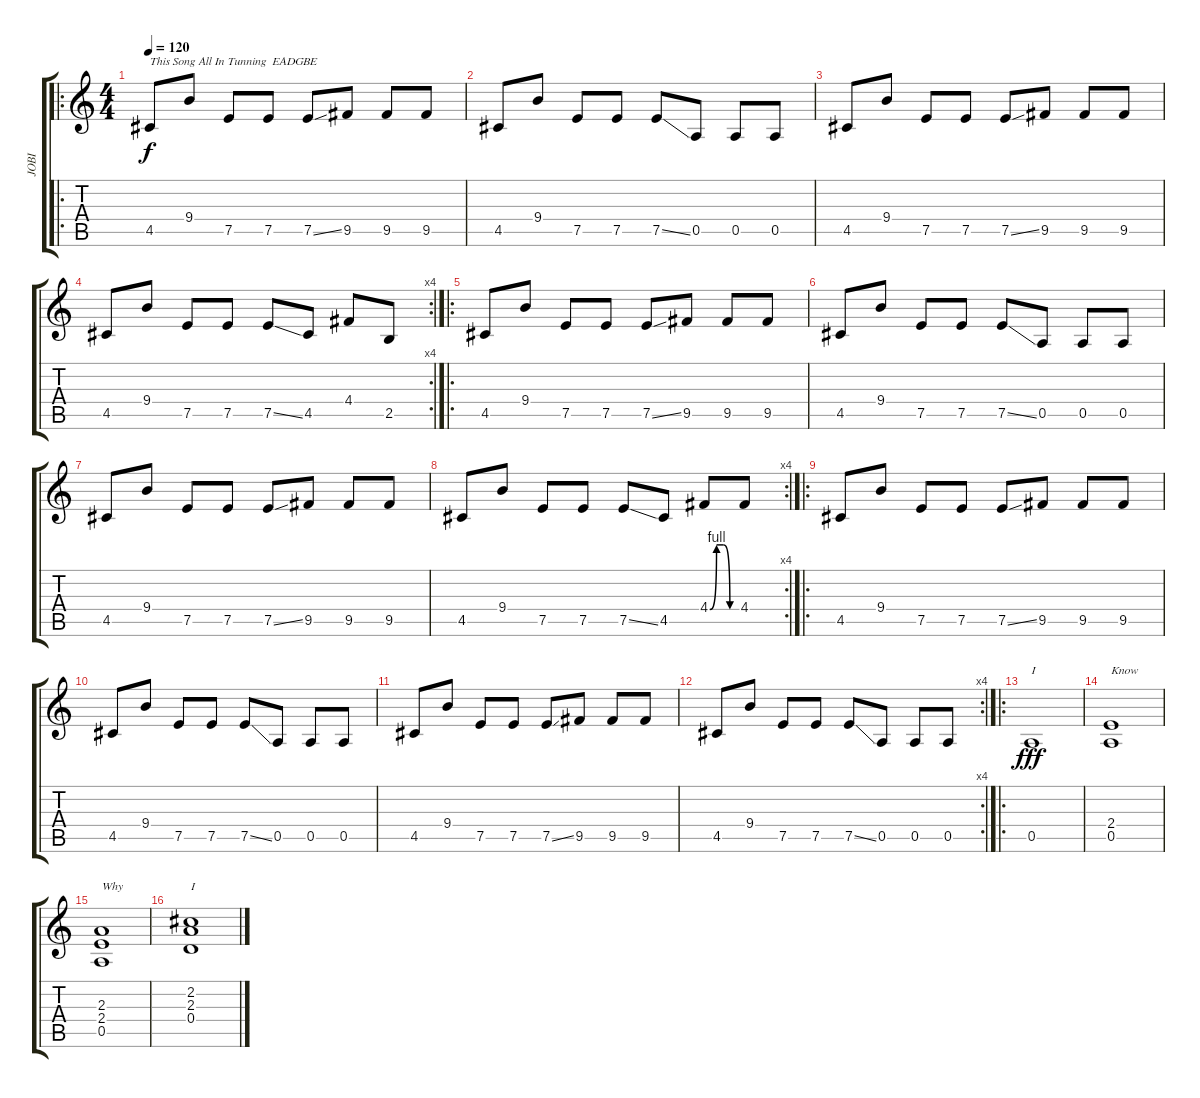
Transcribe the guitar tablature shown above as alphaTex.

\track ("JOBI" "JOBI") {instrument electricguitarjazz}
\staff {score tabs}
\tuning (E4 B3 G3 D3 A2 E2) {hide}
\ro
\ts (4 4)
\tempo 120
\clef g2
\ks c
4.5.8{txt "This Song All In Tunning  EADGBE" dy f instrument electricguitarjazz} 9.4.8 7.5.8 7.5.8 7.5{ss}.8 9.5.8 9.5.8 9.5.8 |
4.5.8 9.4.8 7.5.8 7.5.8 7.5{ss}.8 0.5.8 0.5.8 0.5.8 |
4.5.8 9.4.8 7.5.8 7.5.8 7.5{ss}.8 9.5.8 9.5.8 9.5.8 |
\rc 4
4.5.8 9.4.8 7.5.8 7.5.8 7.5{ss}.8 4.5.8 4.4.8 2.5.8 |
\ro
4.5.8 9.4.8 7.5.8 7.5.8 7.5{ss}.8 9.5.8 9.5.8 9.5.8 |
4.5.8 9.4.8 7.5.8 7.5.8 7.5{ss}.8 0.5.8 0.5.8 0.5.8 |
4.5.8 9.4.8 7.5.8 7.5.8 7.5{ss}.8 9.5.8 9.5.8 9.5.8 |
\rc 4
4.5.8 9.4.8 7.5.8 7.5.8 7.5{ss}.8 4.5.8 4.4{be (custom 0 0 15 4 30 4 45 0 60 0)}.8 4.4.8 |
\ro
4.5.8 9.4.8 7.5.8 7.5.8 7.5{ss}.8 9.5.8 9.5.8 9.5.8 |
4.5.8 9.4.8 7.5.8 7.5.8 7.5{ss}.8 0.5.8 0.5.8 0.5.8 |
4.5.8 9.4.8 7.5.8 7.5.8 7.5{ss}.8 9.5.8 9.5.8 9.5.8 |
\rc 4
4.5.8 9.4.8 7.5.8 7.5.8 7.5{ss}.8 0.5.8 0.5.8 0.5.8 |
\ro
0.5.1{txt "I" dy fff} |
(2.4 0.5).1{txt "Know"} |
(2.3 2.4 0.5).1{txt "Why"} |
(2.2 2.3 0.4).1{txt "I"}
